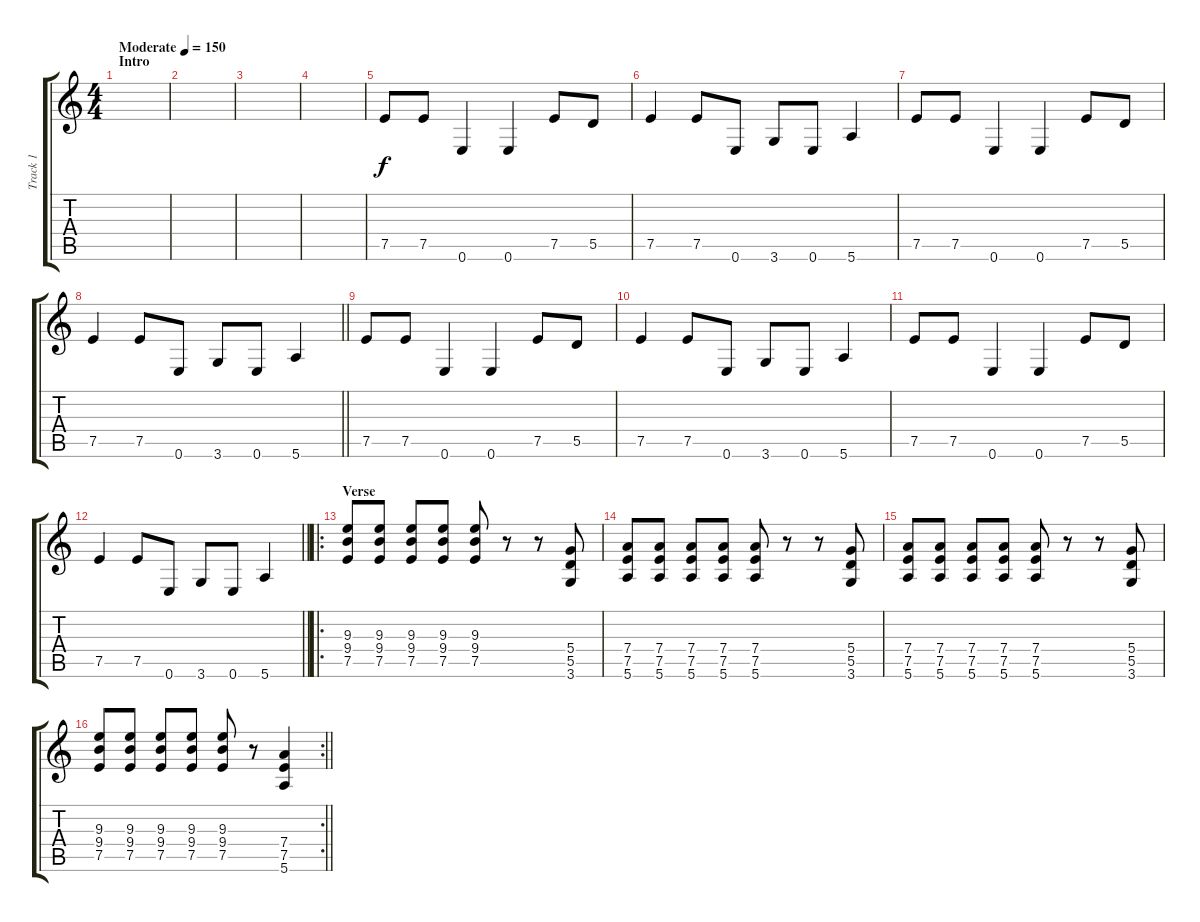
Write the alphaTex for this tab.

\track ("Track 1" "Track 1") {instrument overdrivenguitar}
\staff {score tabs}
\tuning (E4 B3 G3 D3 A2 E2) {hide}
\ts (4 4)
\section ("" "Intro")
\tempo (150 "Moderate")
\clef g2
\ks c
|
|
|
|
7.5.8 7.5.8 0.6.4 0.6.4 7.5.8 5.5.8 |
7.5.4 7.5.8 0.6.8 3.6.8 0.6.8 5.6.4 |
7.5.8 7.5.8 0.6.4 0.6.4 7.5.8 5.5.8 |
\barLineRight lightlight
7.5.4 7.5.8 0.6.8 3.6.8 0.6.8 5.6.4 |
7.5.8 7.5.8 0.6.4 0.6.4 7.5.8 5.5.8 |
7.5.4 7.5.8 0.6.8 3.6.8 0.6.8 5.6.4 |
7.5.8 7.5.8 0.6.4 0.6.4 7.5.8 5.5.8 |
\barLineRight lightlight
7.5.4 7.5.8 0.6.8 3.6.8 0.6.8 5.6.4 |
\ro
\section ("" "Verse")
(9.3 9.4 7.5).8 (9.3 9.4 7.5).8 (9.3 9.4 7.5).8 (9.3 9.4 7.5).8 (9.3 9.4 7.5).8 r.8 r.8 (5.4 5.5 3.6).8 |
(7.4 7.5 5.6).8 (7.4 7.5 5.6).8 (7.4 7.5 5.6).8 (7.4 7.5 5.6).8 (7.4 7.5 5.6).8 r.8 r.8 (5.4 5.5 3.6).8 |
(7.4 7.5 5.6).8 (7.4 7.5 5.6).8 (7.4 7.5 5.6).8 (7.4 7.5 5.6).8 (7.4 7.5 5.6).8 r.8 r.8 (5.4 5.5 3.6).8 |
\rc 2
\barLineRight lightlight
(9.3 9.4 7.5).8 (9.3 9.4 7.5).8 (9.3 9.4 7.5).8 (9.3 9.4 7.5).8 (9.3 9.4 7.5).8 r.8 (7.4 7.5 5.6).4
